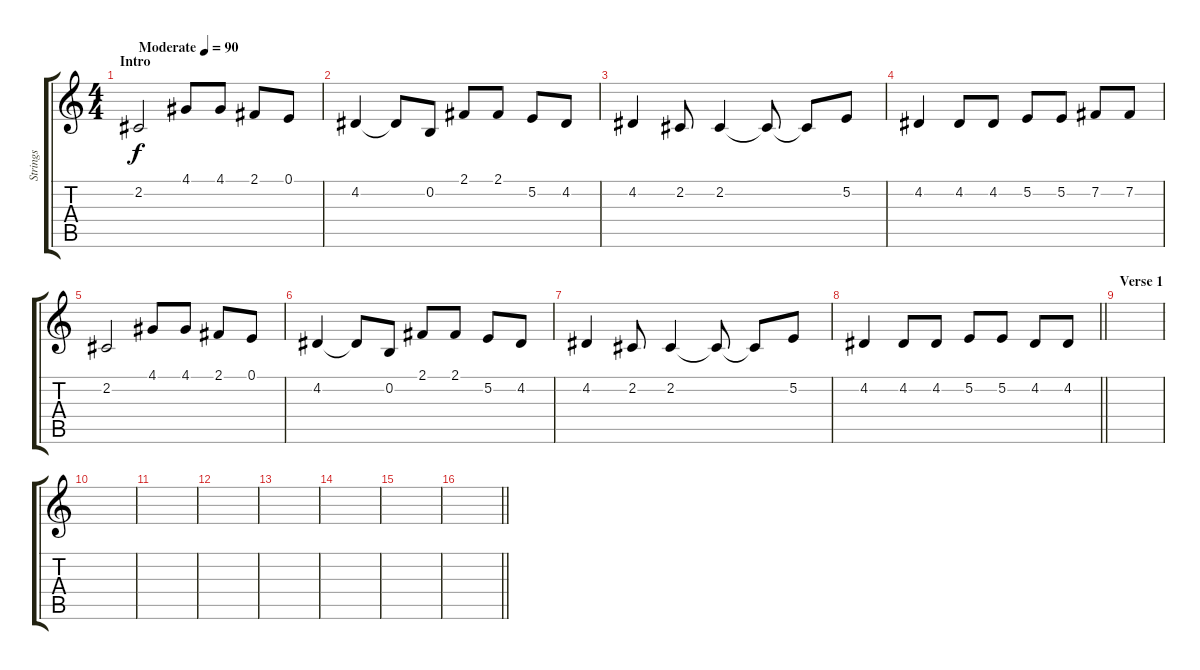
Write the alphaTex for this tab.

\track ("Strings" "Strings") {instrument stringensemble1}
\staff {score tabs}
\tuning (E4 B3 G3 D3 A2 E2) {hide}
\ts (4 4)
\section ("" "Intro")
\tempo (90 "Moderate")
\clef g2
\ks c
2.2.2{dy f instrument stringensemble1} 4.1.8 4.1.8 2.1.8 0.1.8 |
4.2.4 4.2{t}.8 0.2.8 2.1.8 2.1.8 5.2.8 4.2.8 |
4.2.4 2.2.8 2.2.4 2.2{t}.8 2.2{t}.8 5.2.8 |
4.2.4 4.2.8 4.2.8 5.2.8 5.2.8 7.2.8 7.2.8 |
2.2.2 4.1.8 4.1.8 2.1.8 0.1.8 |
4.2.4 4.2{t}.8 0.2.8 2.1.8 2.1.8 5.2.8 4.2.8 |
4.2.4 2.2.8 2.2.4 2.2{t}.8 2.2{t}.8 5.2.8 |
\barLineRight lightlight
4.2.4 4.2.8 4.2.8 5.2.8 5.2.8 4.2.8 4.2.8 |
\section ("" "Verse 1")
|
|
|
|
|
|
|
\barLineRight lightlight
